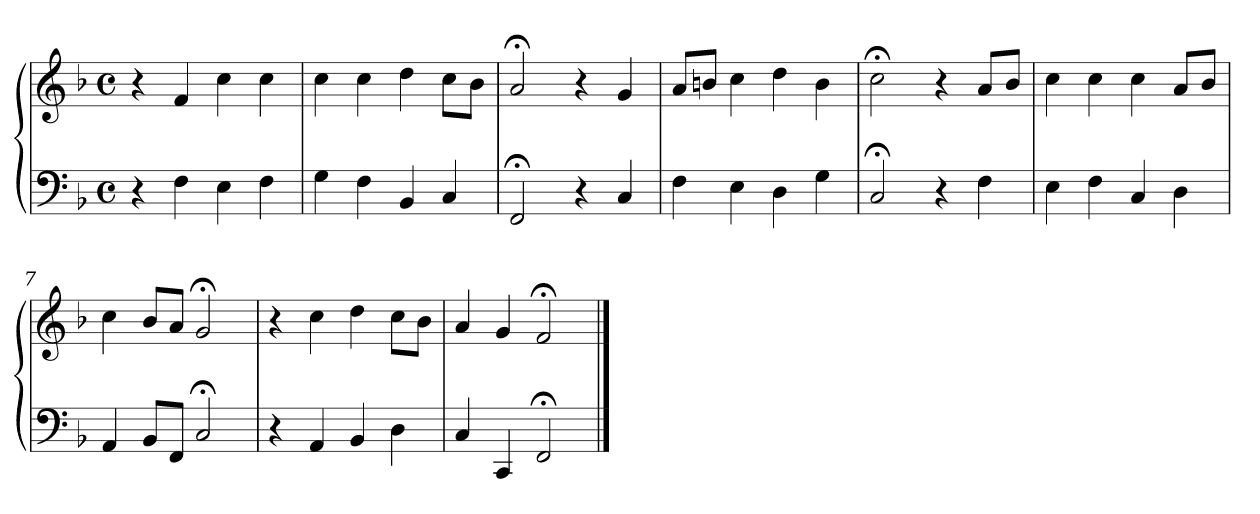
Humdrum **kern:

**kern	**kern
*part1	*part1
*staff2	*staff1
*clefF4	*clefG2
*k[b-]	*k[b-]
*M4/4	*M4/4
*met(c)	*met(c)
=1	=1
4r	4r
4F	4f
4E	4cc
4F	4cc
=2	=2
4G	4cc
4F	4cc
4BB-	4dd
4C	8ccL
.	8b-J
=3	=3
2FF;<	2a;<
4r	4r
4C	4g
=4	=4
4F	8aL
.	8bnJ
4E	4cc
4D	4dd
4G	4b
=5	=5
2C;<	2cc;<
4r	4r
4F	8aL
.	8b-J
=6	=6
4E	4cc
4F	4cc
4C	4cc
4D	8aL
.	8b-J
=7	=7
4AA	4cc
8BB-L	8b-L
8FFJ	8aJ
2C;<	2g;<
!!LO:LB:g=z
=8	=8
4r	4r
4AA	4cc
4BB-	4dd
4D	8ccL
.	8b-J
=9	=9
4C	4a
4CC	4g
2FF;<	2f;<
==	==
*-	*-
